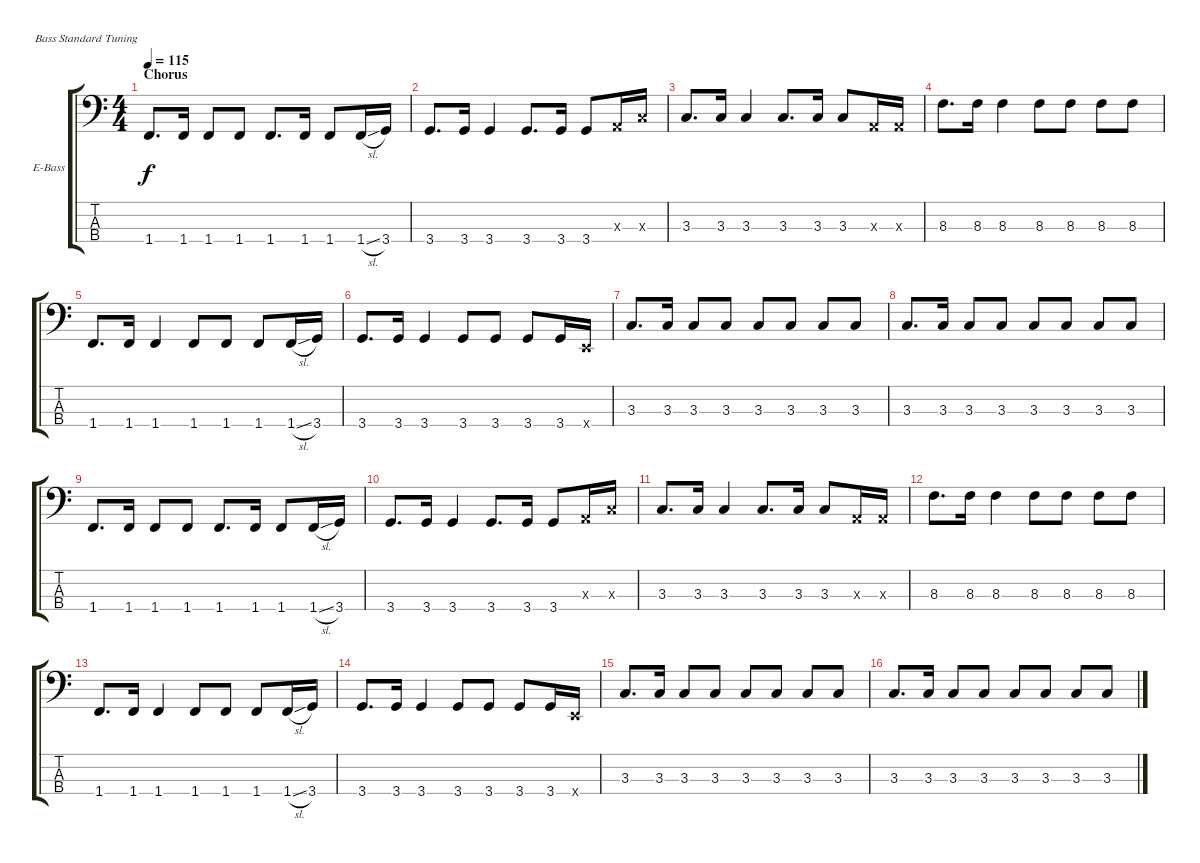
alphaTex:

\bracketExtendMode groupsimilarinstruments
\firstSystemTrackNameOrientation horizontal
\otherSystemsTrackNameOrientation horizontal
\track ("Bass" "E-Bass") {instrument electricbassfinger}
\staff {score tabs}
\tuning (G2 D2 A1 E1)
\ts (4 4)
\section ("" "Chorus")
\tempo 115
\clef f4
\ks c
1.4.8{d dy f} 1.4.16 1.4.8 1.4.8 1.4.8{d} 1.4.16 1.4.8 1.4{sl}.16 3.4.16 |
3.4.8{d} 3.4.16 3.4.4 3.4.8{d} 3.4.16 3.4.8 0.3{x}.16 3.3{x}.16 |
3.3.8{d} 3.3.16 3.3.4 3.3.8{d} 3.3.16 3.3.8 0.3{x}.16 0.3{x}.16 |
8.3.8{d} 8.3.16 8.3.4 8.3.8 8.3.8 8.3.8 8.3.8 |
1.4.8{d} 1.4.16 1.4.4 1.4.8 1.4.8 1.4.8 1.4{sl}.16 3.4.16 |
3.4.8{d} 3.4.16 3.4.4 3.4.8 3.4.8 3.4.8 3.4.16 0.4{x}.16 |
3.3.8{d} 3.3.16 3.3.8 3.3.8 3.3.8 3.3.8 3.3.8 3.3.8 |
3.3.8{d} 3.3.16 3.3.8 3.3.8 3.3.8 3.3.8 3.3.8 3.3.8 |
1.4.8{d} 1.4.16 1.4.8 1.4.8 1.4.8{d} 1.4.16 1.4.8 1.4{sl}.16 3.4.16 |
3.4.8{d} 3.4.16 3.4.4 3.4.8{d} 3.4.16 3.4.8 0.3{x}.16 3.3{x}.16 |
3.3.8{d} 3.3.16 3.3.4 3.3.8{d} 3.3.16 3.3.8 0.3{x}.16 0.3{x}.16 |
8.3.8{d} 8.3.16 8.3.4 8.3.8 8.3.8 8.3.8 8.3.8 |
1.4.8{d} 1.4.16 1.4.4 1.4.8 1.4.8 1.4.8 1.4{sl}.16 3.4.16 |
3.4.8{d} 3.4.16 3.4.4 3.4.8 3.4.8 3.4.8 3.4.16 0.4{x}.16 |
3.3.8{d} 3.3.16 3.3.8 3.3.8 3.3.8 3.3.8 3.3.8 3.3.8 |
3.3.8{d} 3.3.16 3.3.8 3.3.8 3.3.8 3.3.8 3.3.8 3.3.8
